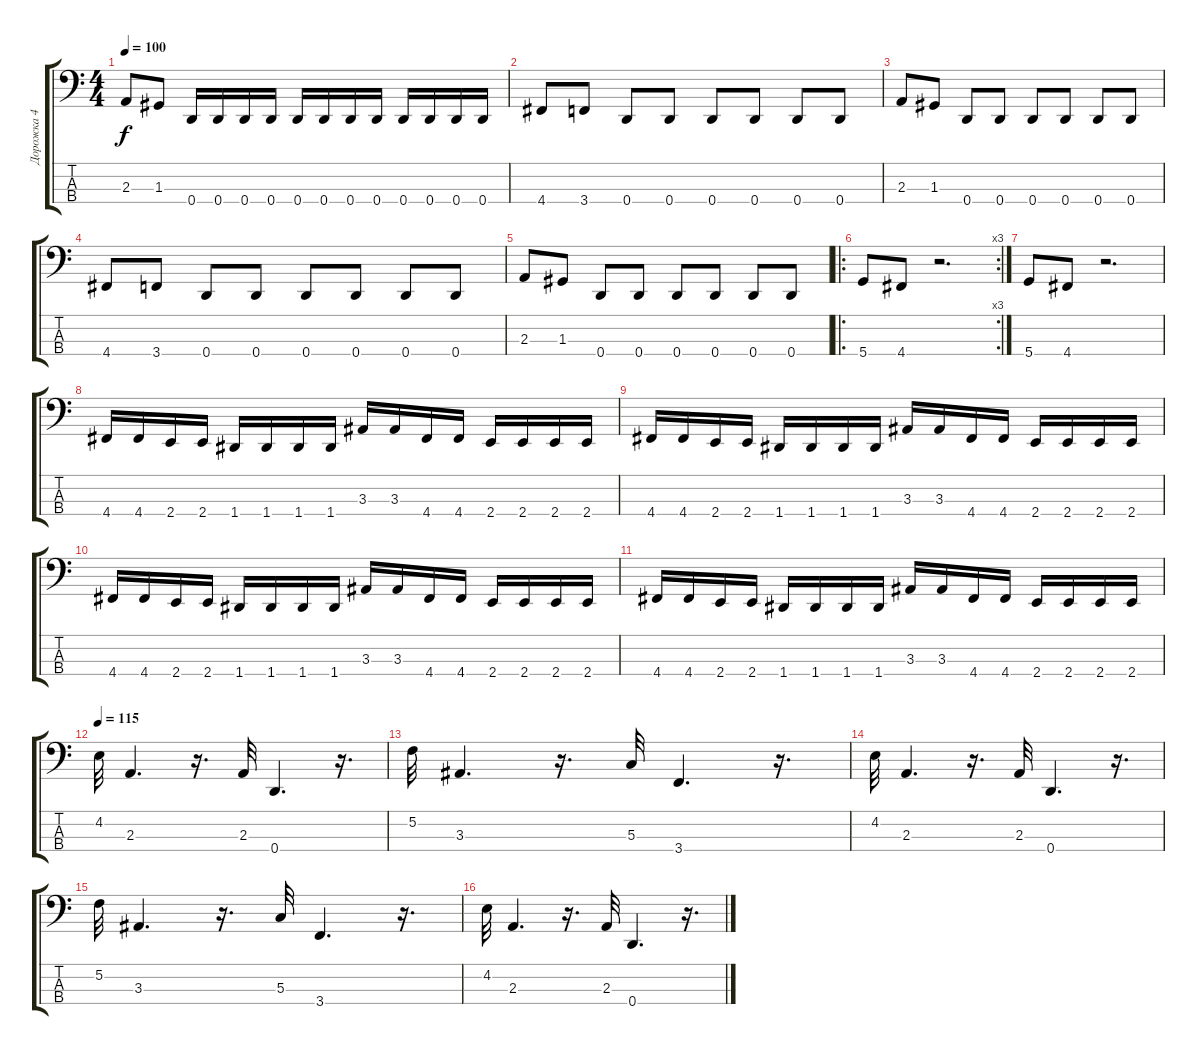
\track ("Дорожка 4" "Дорожка 4") {instrument electricbasspick}
\staff {score tabs}
\tuning (F2 C2 G1 D1) {hide}
\ts (4 4)
\tempo 100
\clef f4
\ks c
2.3.8{dy f} 1.3.8 0.4.16 0.4.16 0.4.16 0.4.16 0.4.16 0.4.16 0.4.16 0.4.16 0.4.16 0.4.16 0.4.16 0.4.16 |
4.4.8 3.4.8 0.4.8 0.4.8 0.4.8 0.4.8 0.4.8 0.4.8 |
2.3.8 1.3.8 0.4.8 0.4.8 0.4.8 0.4.8 0.4.8 0.4.8 |
4.4.8 3.4.8 0.4.8 0.4.8 0.4.8 0.4.8 0.4.8 0.4.8 |
2.3.8 1.3.8 0.4.8 0.4.8 0.4.8 0.4.8 0.4.8 0.4.8 |
\ro
\rc 3
5.4.8 4.4.8 r.2{d} |
5.4.8 4.4.8 r.2{d} |
4.4.16 4.4.16 2.4.16 2.4.16 1.4.16 1.4.16 1.4.16 1.4.16 3.3.16 3.3.16 4.4.16 4.4.16 2.4.16 2.4.16 2.4.16 2.4.16 |
4.4.16 4.4.16 2.4.16 2.4.16 1.4.16 1.4.16 1.4.16 1.4.16 3.3.16 3.3.16 4.4.16 4.4.16 2.4.16 2.4.16 2.4.16 2.4.16 |
4.4.16 4.4.16 2.4.16 2.4.16 1.4.16 1.4.16 1.4.16 1.4.16 3.3.16 3.3.16 4.4.16 4.4.16 2.4.16 2.4.16 2.4.16 2.4.16 |
4.4.16 4.4.16 2.4.16 2.4.16 1.4.16 1.4.16 1.4.16 1.4.16 3.3.16 3.3.16 4.4.16 4.4.16 2.4.16 2.4.16 2.4.16 2.4.16 |
\tempo 115
4.2.32 2.3.4{d} r.16{d} 2.3.32 0.4.4{d} r.16{d} |
5.2.32 3.3.4{d} r.16{d} 5.3.32 3.4.4{d} r.16{d} |
4.2.32 2.3.4{d} r.16{d} 2.3.32 0.4.4{d} r.16{d} |
5.2.32 3.3.4{d} r.16{d} 5.3.32 3.4.4{d} r.16{d} |
4.2.32 2.3.4{d} r.16{d} 2.3.32 0.4.4{d} r.16{d}
